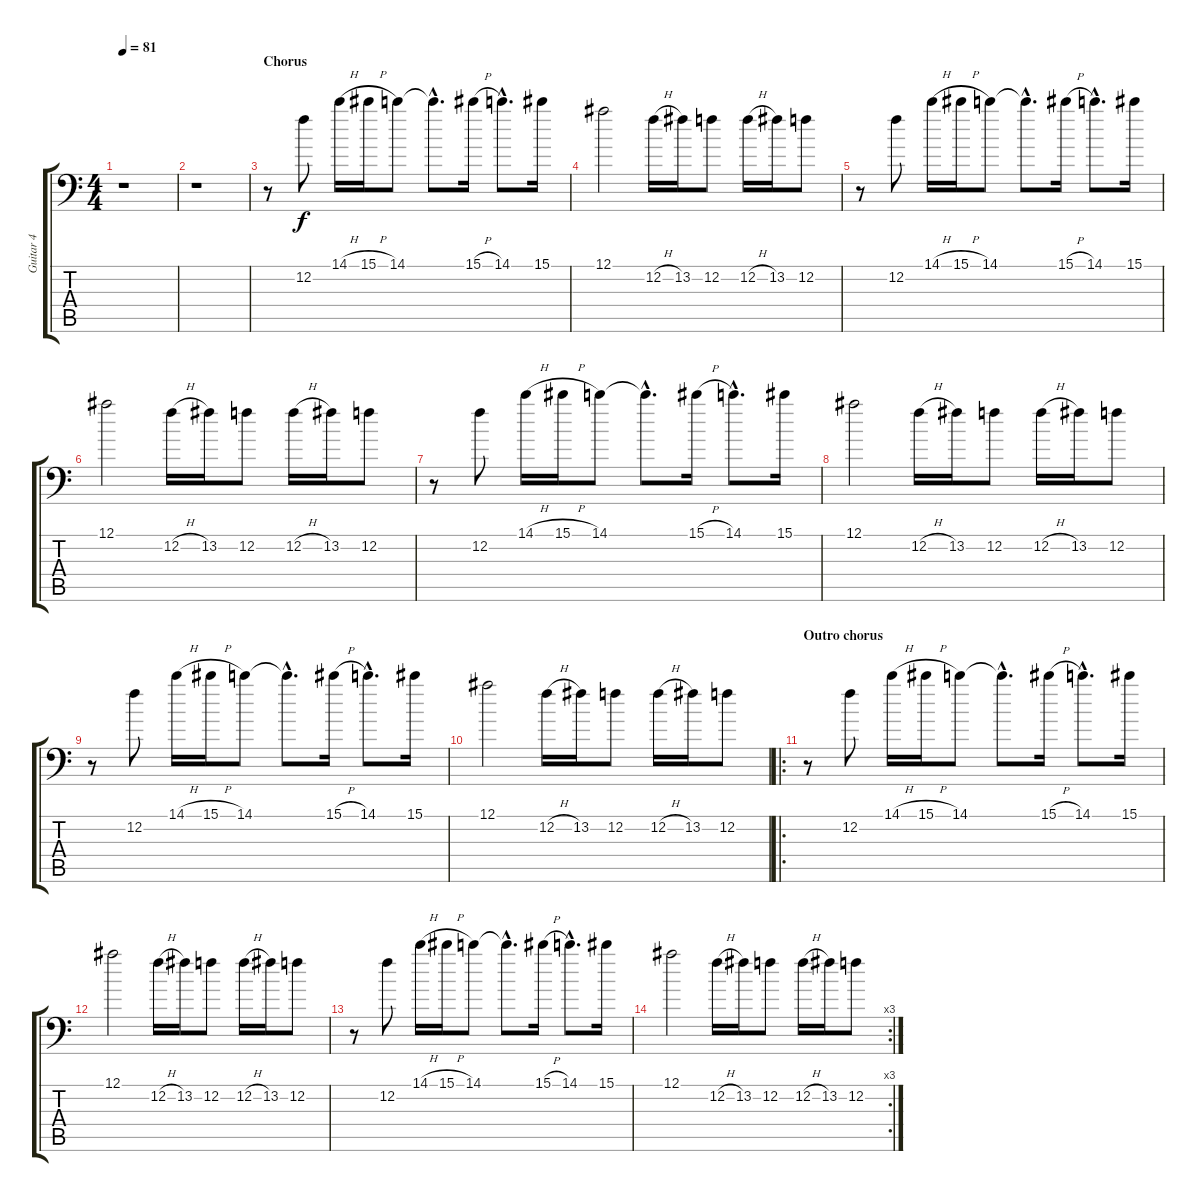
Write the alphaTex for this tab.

\track ("Guitar 4" "Guitar 4") {instrument distortionguitar}
\staff {score tabs}
\tuning (Bb3 F3 Db3 Ab2 Eb2 Bb1) {hide}
\ts (4 4)
\tempo 81
\clef f4
\ks c
r.1{dy f} |
r.1 |
\section ("" "Chorus")
r.8 12.2.8 14.1{h}.16 15.1{h}.16 14.1.8 14.1{hac t}.8{d} 15.1{h}.16 14.1{hac}.8{d} 15.1.16 |
12.1.2 12.2{h}.16 13.2.16 12.2.8 12.2{h}.16 13.2.16 12.2.8 |
r.8 12.2.8 14.1{h}.16 15.1{h}.16 14.1.8 14.1{hac t}.8{d} 15.1{h}.16 14.1{hac}.8{d} 15.1.16 |
12.1.2 12.2{h}.16 13.2.16 12.2.8 12.2{h}.16 13.2.16 12.2.8 |
r.8 12.2.8 14.1{h}.16 15.1{h}.16 14.1.8 14.1{hac t}.8{d} 15.1{h}.16 14.1{hac}.8{d} 15.1.16 |
12.1.2 12.2{h}.16 13.2.16 12.2.8 12.2{h}.16 13.2.16 12.2.8 |
r.8 12.2.8 14.1{h}.16 15.1{h}.16 14.1.8 14.1{hac t}.8{d} 15.1{h}.16 14.1{hac}.8{d} 15.1.16 |
12.1.2 12.2{h}.16 13.2.16 12.2.8 12.2{h}.16 13.2.16 12.2.8 |
\ro
\section ("" "Outro chorus")
r.8 12.2.8 14.1{h}.16 15.1{h}.16 14.1.8 14.1{hac t}.8{d} 15.1{h}.16 14.1{hac}.8{d} 15.1.16 |
12.1.2 12.2{h}.16 13.2.16 12.2.8 12.2{h}.16 13.2.16 12.2.8 |
r.8 12.2.8 14.1{h}.16 15.1{h}.16 14.1.8 14.1{hac t}.8{d} 15.1{h}.16 14.1{hac}.8{d} 15.1.16 |
\rc 3
12.1.2 12.2{h}.16 13.2.16 12.2.8 12.2{h}.16 13.2.16 12.2.8
